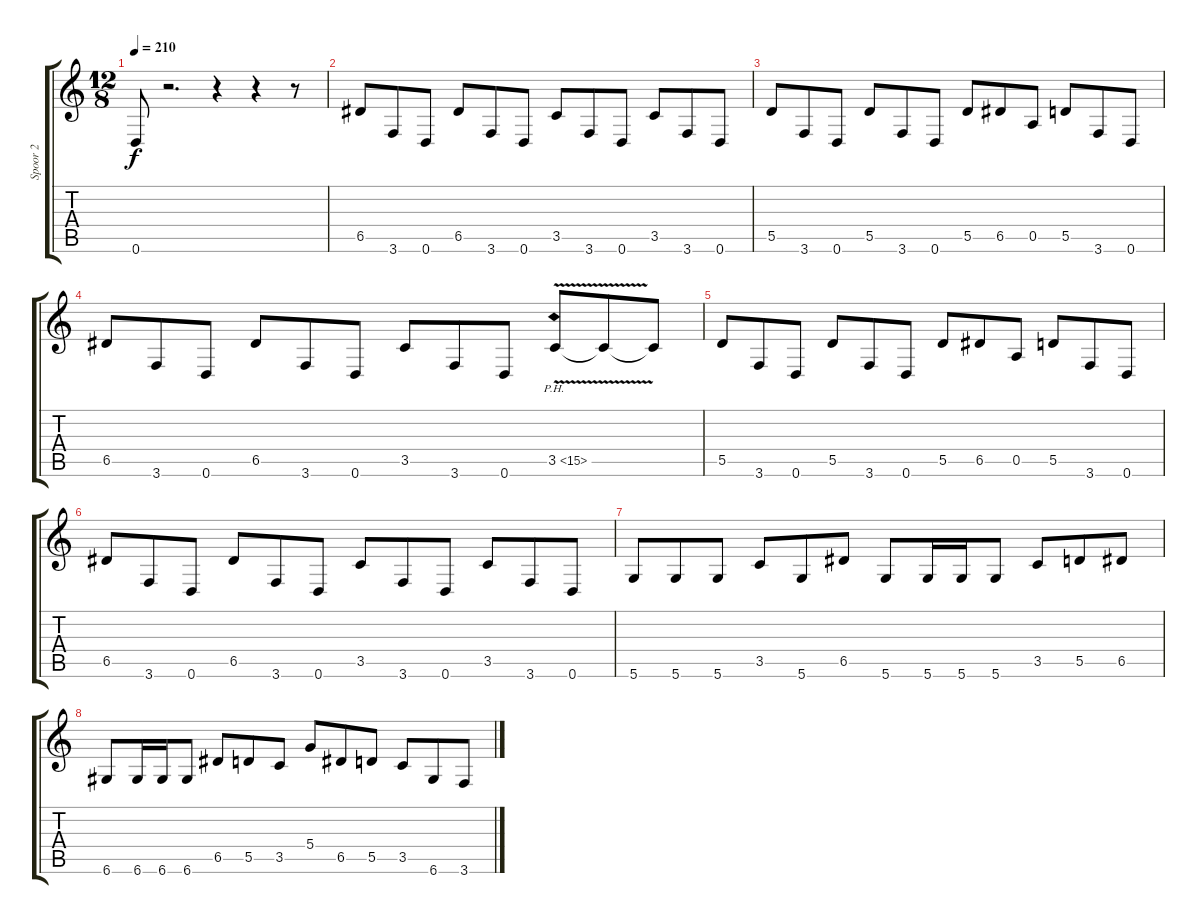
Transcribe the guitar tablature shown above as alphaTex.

\track ("Spoor 2" "Spoor 2") {instrument distortionguitar}
\staff {score tabs}
\tuning (E4 B3 G3 D3 A2 D2) {hide}
\ts (12 8)
\tempo 210
\clef g2
\ks c
0.6.8{dy f} r.2{d} r.4 r.4 r.8 |
6.5.8 3.6.8 0.6.8 6.5.8 3.6.8 0.6.8 3.5.8 3.6.8 0.6.8 3.5.8 3.6.8 0.6.8 |
5.5.8 3.6.8 0.6.8 5.5.8 3.6.8 0.6.8 5.5.8 6.5.8 0.5.8 5.5.8 3.6.8 0.6.8 |
6.5.8 3.6.8 0.6.8 6.5.8 3.6.8 0.6.8 3.5.8 3.6.8 0.6.8 3.5{ph 12 v}.8 3.5{t}.8 3.5{t}.8 |
5.5.8 3.6.8 0.6.8 5.5.8 3.6.8 0.6.8 5.5.8 6.5.8 0.5.8 5.5.8 3.6.8 0.6.8 |
6.5.8 3.6.8 0.6.8 6.5.8 3.6.8 0.6.8 3.5.8 3.6.8 0.6.8 3.5.8 3.6.8 0.6.8 |
5.6.8 5.6.8 5.6.8 3.5.8 5.6.8 6.5.8 5.6.8 5.6.16 5.6.16 5.6.8 3.5.8 5.5.8 6.5.8 |
6.6.8 6.6.16 6.6.16 6.6.8 6.5.8 5.5.8 3.5.8 5.4.8 6.5.8 5.5.8 3.5.8 6.6.8 3.6.8
